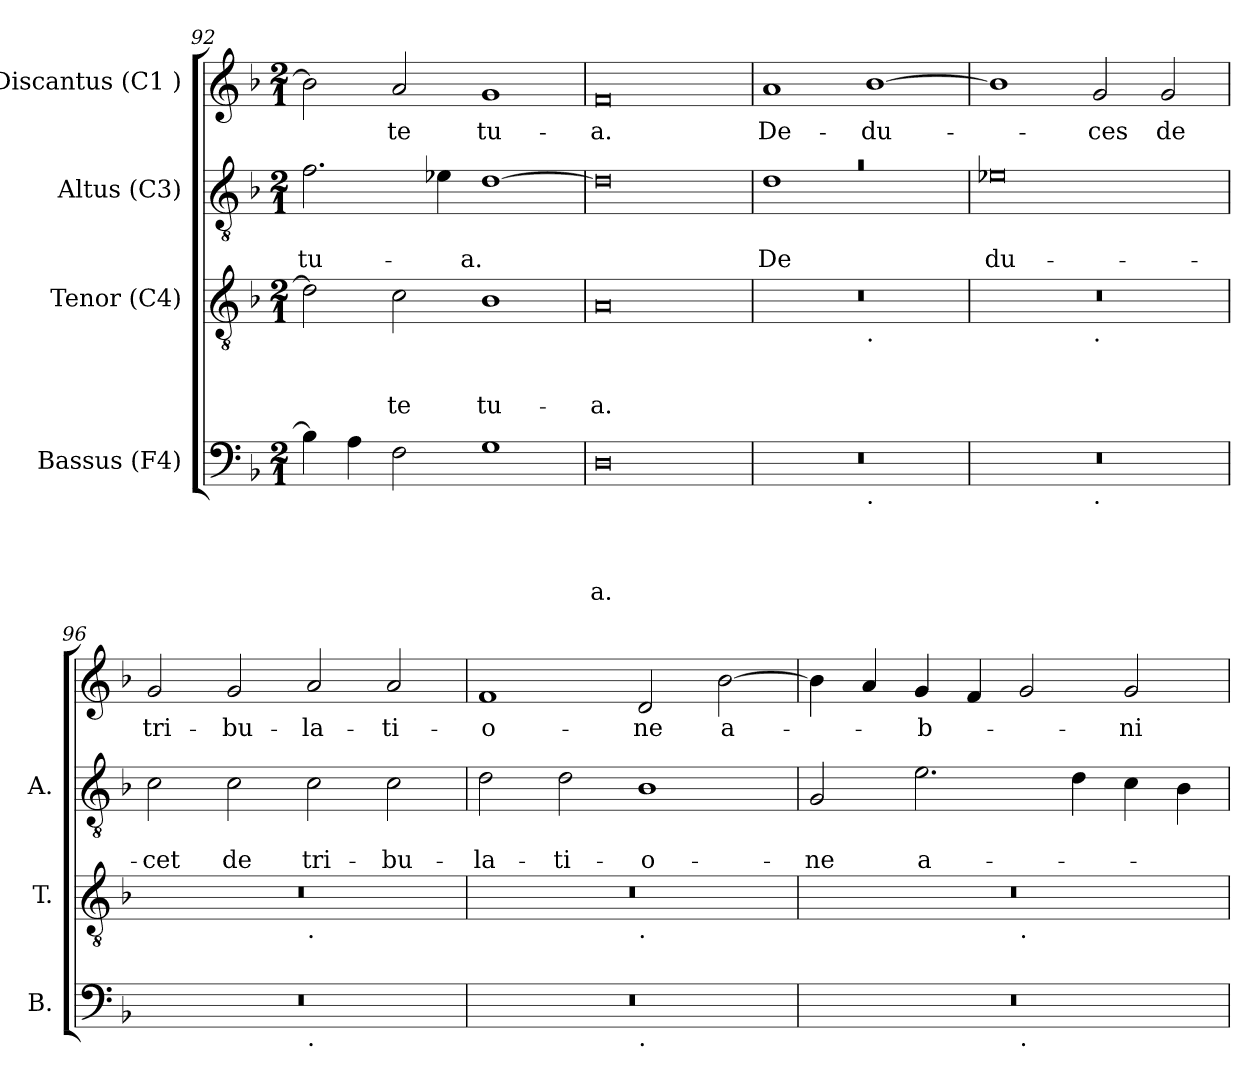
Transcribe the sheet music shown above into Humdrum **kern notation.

**kern	**text	**text	**text	**text	**kern	**text	**text	**text	**kern	**text	**text	**kern	**text
*part4	*part4	*part4	*part4	*part4	*part3	*part3	*part3	*part3	*part2	*part2	*part2	*part1	*part1
*staff4	*staff4	*staff4	*staff4	*staff4	*staff3	*staff3	*staff3	*staff3	*staff2	*staff2	*staff2	*staff1	*staff1
*I"Bassus (F4)	*	*	*	*	*I"Tenor (C4)	*	*	*	*I"Altus (C3)	*	*	*I"Discantus (C1 )	*
*I'B.	*	*	*	*	*I'T.	*	*	*	*I'A.	*	*	*	*
*clefF4	*	*	*	*	*clefGv2	*	*	*	*clefGv2	*	*	*clefG2	*
*k[b-]	*	*	*	*	*k[b-]	*	*	*	*k[b-]	*	*	*k[b-]	*
*F:	*	*	*	*	*F:	*	*	*	*F:	*	*	*F:	*
*M2/1	*	*	*	*	*M2/1	*	*	*	*M2/1	*	*	*M2/1	*
=92	=92	=92	=92	=92	=92	=92	=92	=92	=92	=92	=92	=92	=92
!	!	!	!	!	!	!	!	!	!	!	!LO:LY:b	!	!
4B-\]	.	.	.	.	2d\]	.	.	.	2.f\	.	tu-	2b-\]	.
4A\	.	.	.	.	.	.	.	.	.	.	.	.	.
!	!	!	!	!	!	!	!	!LO:LY:b	!	!	!	!	!LO:LY:b
2F\	.	.	.	.	2c\	.	.	-te	.	.	.	2a/	-te
.	.	.	.	.	.	.	.	.	4e-\	.	.	.	.
!	!	!	!	!	!	!	!	!LO:LY:b	!	!	!LO:LY:b	!	!LO:LY:b
1G	.	.	.	.	1B-	.	.	tu-	[>1d	.	-a.	1g	tu-
=93	=93	=93	=93	=93	=93	=93	=93	=93	=93	=93	=93	=93	=93
!	!	!	!	!LO:LY:b:rj	!	!	!	!LO:LY:b:rj	!	!	!	!	!LO:LY:b:rj
0D	.	.	.	-a.	0A	.	.	-a.	0d]	.	.	0f	-a.
!!LO:LB:g=z
=94	=94	=94	=94	=94	=94	=94	=94	=94	=94	=94	=94	=94	=94
!	!	!	!	!	!	!	!	!	!LO:N:vis=1	!	!LO:LY:b	!	!LO:LY:b
*^	*	*	*	*	*^	*	*	*	*^	*	*	*	*
0r	1ryy	.	.	.	.	0r	1ryy	.	.	.	0ra	1d	.	De-	1a	De-
!	!	!	!	!	!	!	!LO:TX:b:t=.	!	!	!	!	!	!	!	!	!
!	!LO:TX:b:t=.	!	!	!	!	!	!	!	!	!	!	!	!	!	!	!
!	!	!	!	!	!	!	!	!	!	!	!	!	!	!	!	!LO:LY:b
.	1ryy	.	.	.	.	.	1ryy	.	.	.	.	1ryy	.	.	[>1b-	-du-
=95	=95	=95	=95	=95	=95	=95	=95	=95	=95	=95	=95	=95	=95	=95	=95	=95
!	!	!	!	!	!	!	!	!	!	!	!	!	!	!LO:LY:b:rj	!	!
*	*	*	*	*	*	*	*	*	*	*	*v	*v	*	*	*	*
0r	1ryy	.	.	.	.	0r	1ryy	.	.	.	0e-X	.	-du-	1b-]	.
!	!	!	!	!	!	!	!LO:TX:b:t=.	!	!	!	!	!	!	!	!
!	!LO:TX:b:t=.	!	!	!	!	!	!	!	!	!	!	!	!	!	!
!	!	!	!	!	!	!	!	!	!	!	!	!	!	!	!LO:LY:b
.	1ryy	.	.	.	.	.	1ryy	.	.	.	.	.	.	2g/	-ces
!	!	!	!	!	!	!	!	!	!	!	!	!	!	!	!LO:LY:b
.	.	.	.	.	.	.	.	.	.	.	.	.	.	2g/	de
=96	=96	=96	=96	=96	=96	=96	=96	=96	=96	=96	=96	=96	=96	=96	=96
!	!	!	!	!	!	!	!	!	!	!	!	!	!LO:LY:b	!	!LO:LY:b
0r	1ryy	.	.	.	.	0r	1ryy	.	.	.	2c\	.	-cet	2g/	tri-
!	!	!	!	!	!	!	!	!	!	!	!	!	!LO:LY:b	!	!LO:LY:b
.	.	.	.	.	.	.	.	.	.	.	2c\	.	de	2g/	-bu-
!	!	!	!	!	!	!	!LO:TX:b:t=.	!	!	!	!	!	!	!	!
!	!LO:TX:b:t=.	!	!	!	!	!	!	!	!	!	!	!	!	!	!
!	!	!	!	!	!	!	!	!	!	!	!	!	!LO:LY:b	!	!LO:LY:b
.	1ryy	.	.	.	.	.	1ryy	.	.	.	2c\	.	tri-	2a/	-la-
!	!	!	!	!	!	!	!	!	!	!	!	!	!LO:LY:b	!	!LO:LY:b
.	.	.	.	.	.	.	.	.	.	.	2c\	.	-bu-	2a/	-ti-
=97	=97	=97	=97	=97	=97	=97	=97	=97	=97	=97	=97	=97	=97	=97	=97
!	!	!	!	!	!	!	!	!	!	!	!	!	!LO:LY:b	!	!LO:LY:b:rj
0r	1ryy	.	.	.	.	0r	1ryy	.	.	.	2d\	.	-la-	1f	-o-
!	!	!	!	!	!	!	!	!	!	!	!	!	!LO:LY:b	!	!
.	.	.	.	.	.	.	.	.	.	.	2d\	.	-ti-	.	.
!	!	!	!	!	!	!	!LO:TX:b:t=.	!	!	!	!	!	!	!	!
!	!LO:TX:b:t=.	!	!	!	!	!	!	!	!	!	!	!	!	!	!
!	!	!	!	!	!	!	!	!	!	!	!	!	!LO:LY:b:rj	!	!LO:LY:b
.	1ryy	.	.	.	.	.	1ryy	.	.	.	1B-	.	-o-	2d/	-ne
!	!	!	!	!	!	!	!	!	!	!	!	!	!	!	!LO:LY:b
.	.	.	.	.	.	.	.	.	.	.	.	.	.	[>2b-\	a-
=98	=98	=98	=98	=98	=98	=98	=98	=98	=98	=98	=98	=98	=98	=98	=98
!	!	!	!	!	!	!	!	!	!	!	!	!	!LO:LY:b	!	!
0r	1ryy	.	.	.	.	0r	1ryy	.	.	.	2G/	.	-ne	4b-\]	.
.	.	.	.	.	.	.	.	.	.	.	.	.	.	4a/	.
!	!	!	!	!	!	!	!	!	!	!	!	!	!LO:LY:b	!	!LO:LY:b
.	.	.	.	.	.	.	.	.	.	.	2.e\	.	a-	4g/	-b-
.	.	.	.	.	.	.	.	.	.	.	.	.	.	4f/	.
!	!	!	!	!	!	!	!LO:TX:b:t=.	!	!	!	!	!	!	!	!
!	!LO:TX:b:t=.	!	!	!	!	!	!	!	!	!	!	!	!	!	!
.	1ryy	.	.	.	.	.	1ryy	.	.	.	.	.	.	2g/	.
.	.	.	.	.	.	.	.	.	.	.	4d\	.	.	.	.
!	!	!	!	!	!	!	!	!	!	!	!	!	!	!	!LO:LY:b
.	.	.	.	.	.	.	.	.	.	.	4c\	.	.	2g/	-ni-
.	.	.	.	.	.	.	.	.	.	.	4B-\	.	.	.	.
*v	*v	*	*	*	*	*	*	*	*	*	*	*	*	*	*
*	*	*	*	*	*v	*v	*	*	*	*	*	*	*	*
=	=	=	=	=	=	=	=	=	=	=	=	=	=
*-	*-	*-	*-	*-	*-	*-	*-	*-	*-	*-	*-	*-	*-
